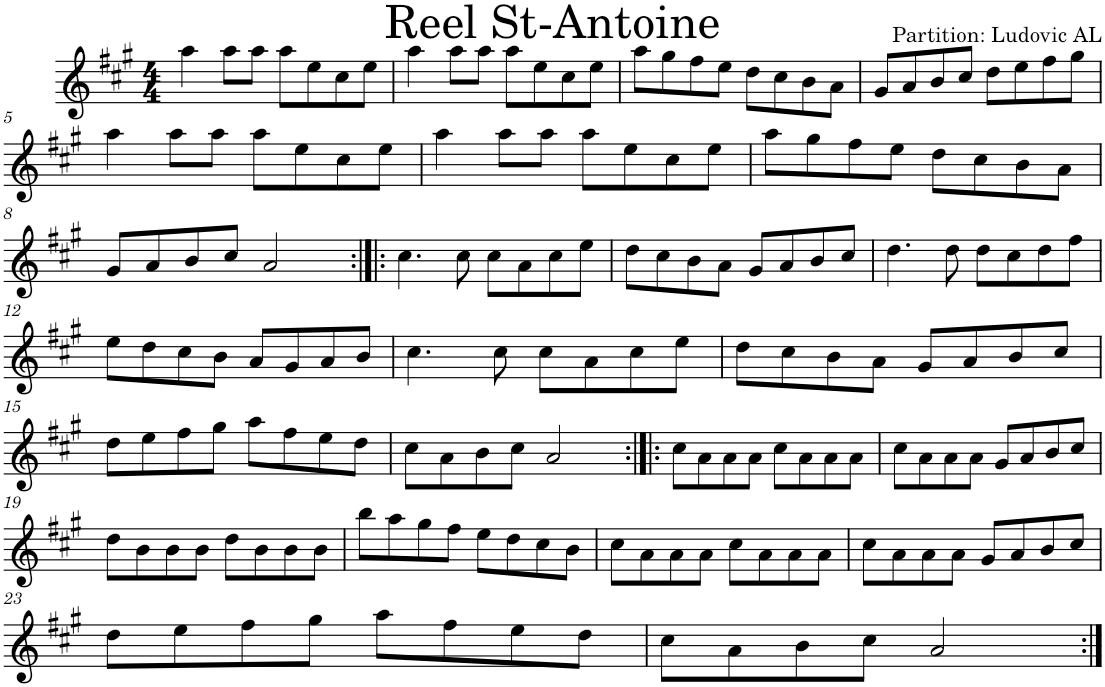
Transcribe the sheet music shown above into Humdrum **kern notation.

**kern
*part1
*staff1
*I"Violon
*I'Vln.
*clefG2
*k[f#c#g#]
*M4/4
=1
4aa\
8aa\L
8aa\J
8aa\L
8ee\
8cc#\
8ee\J
=2
4aa\
8aa\L
8aa\J
8aa\L
8ee\
8cc#\
8ee\J
=3
8aa\L
8gg#\
8ff#\
8ee\J
8dd\L
8cc#\
8b\
8a\J
=4
8g#/L
8a/
8b/
8cc#/J
8dd\L
8ee\
8ff#\
8gg#\J
!!LO:LB:g=z
=5
4aa\
8aa\L
8aa\J
8aa\L
8ee\
8cc#\
8ee\J
=6
4aa\
8aa\L
8aa\J
8aa\L
8ee\
8cc#\
8ee\J
=7
8aa\L
8gg#\
8ff#\
8ee\J
8dd\L
8cc#\
8b\
8a\J
!!LO:LB:g=z
=8
8g#/L
8a/
8b/
8cc#/J
2a/
=9:|!|:
4.cc#\
8cc#\
8cc#\L
8a\
8cc#\
8ee\J
=10
8dd\L
8cc#\
8b\
8a\J
8g#/L
8a/
8b/
8cc#/J
=11
4.dd\
8dd\
8dd\L
8cc#\
8dd\
8ff#\J
!!LO:LB:g=z
=12
8ee\L
8dd\
8cc#\
8b\J
8a/L
8g#/
8a/
8b/J
=13
4.cc#\
8cc#\
8cc#\L
8a\
8cc#\
8ee\J
=14
8dd\L
8cc#\
8b\
8a\J
8g#/L
8a/
8b/
8cc#/J
!!LO:LB:g=z
=15
8dd\L
8ee\
8ff#\
8gg#\J
8aa\L
8ff#\
8ee\
8dd\J
=16
8cc#\L
8a\
8b\
8cc#\J
2a/
=17:|!|:
8cc#\L
8a\
8a\
8a\J
8cc#\L
8a\
8a\
8a\J
=18
8cc#\L
8a\
8a\
8a\J
8g#/L
8a/
8b/
8cc#/J
!!LO:LB:g=z
=19
8dd\L
8b\
8b\
8b\J
8dd\L
8b\
8b\
8b\J
=20
8bb\L
8aa\
8gg#\
8ff#\J
8ee\L
8dd\
8cc#\
8b\J
=21
8cc#\L
8a\
8a\
8a\J
8cc#\L
8a\
8a\
8a\J
=22
8cc#\L
8a\
8a\
8a\J
8g#/L
8a/
8b/
8cc#/J
!!LO:LB:g=z
=23
8dd\L
8ee\
8ff#\
8gg#\J
8aa\L
8ff#\
8ee\
8dd\J
=24
8cc#\L
8a\
8b\
8cc#\J
2a/
=:|!
*-
